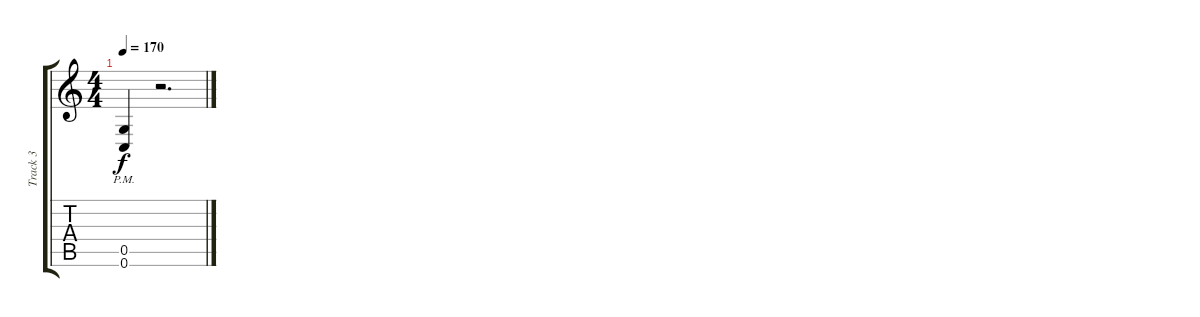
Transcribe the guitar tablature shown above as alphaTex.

\track ("Track 3" "Track 3") {instrument distortionguitar}
\staff {score tabs}
\tuning (D4 A3 F3 C3 G2 C2) {hide}
\ts (4 4)
\tempo 170
\clef g2
\ks c
(0.5{pm} 0.6{pm}).4{dy f} r.2{d}
